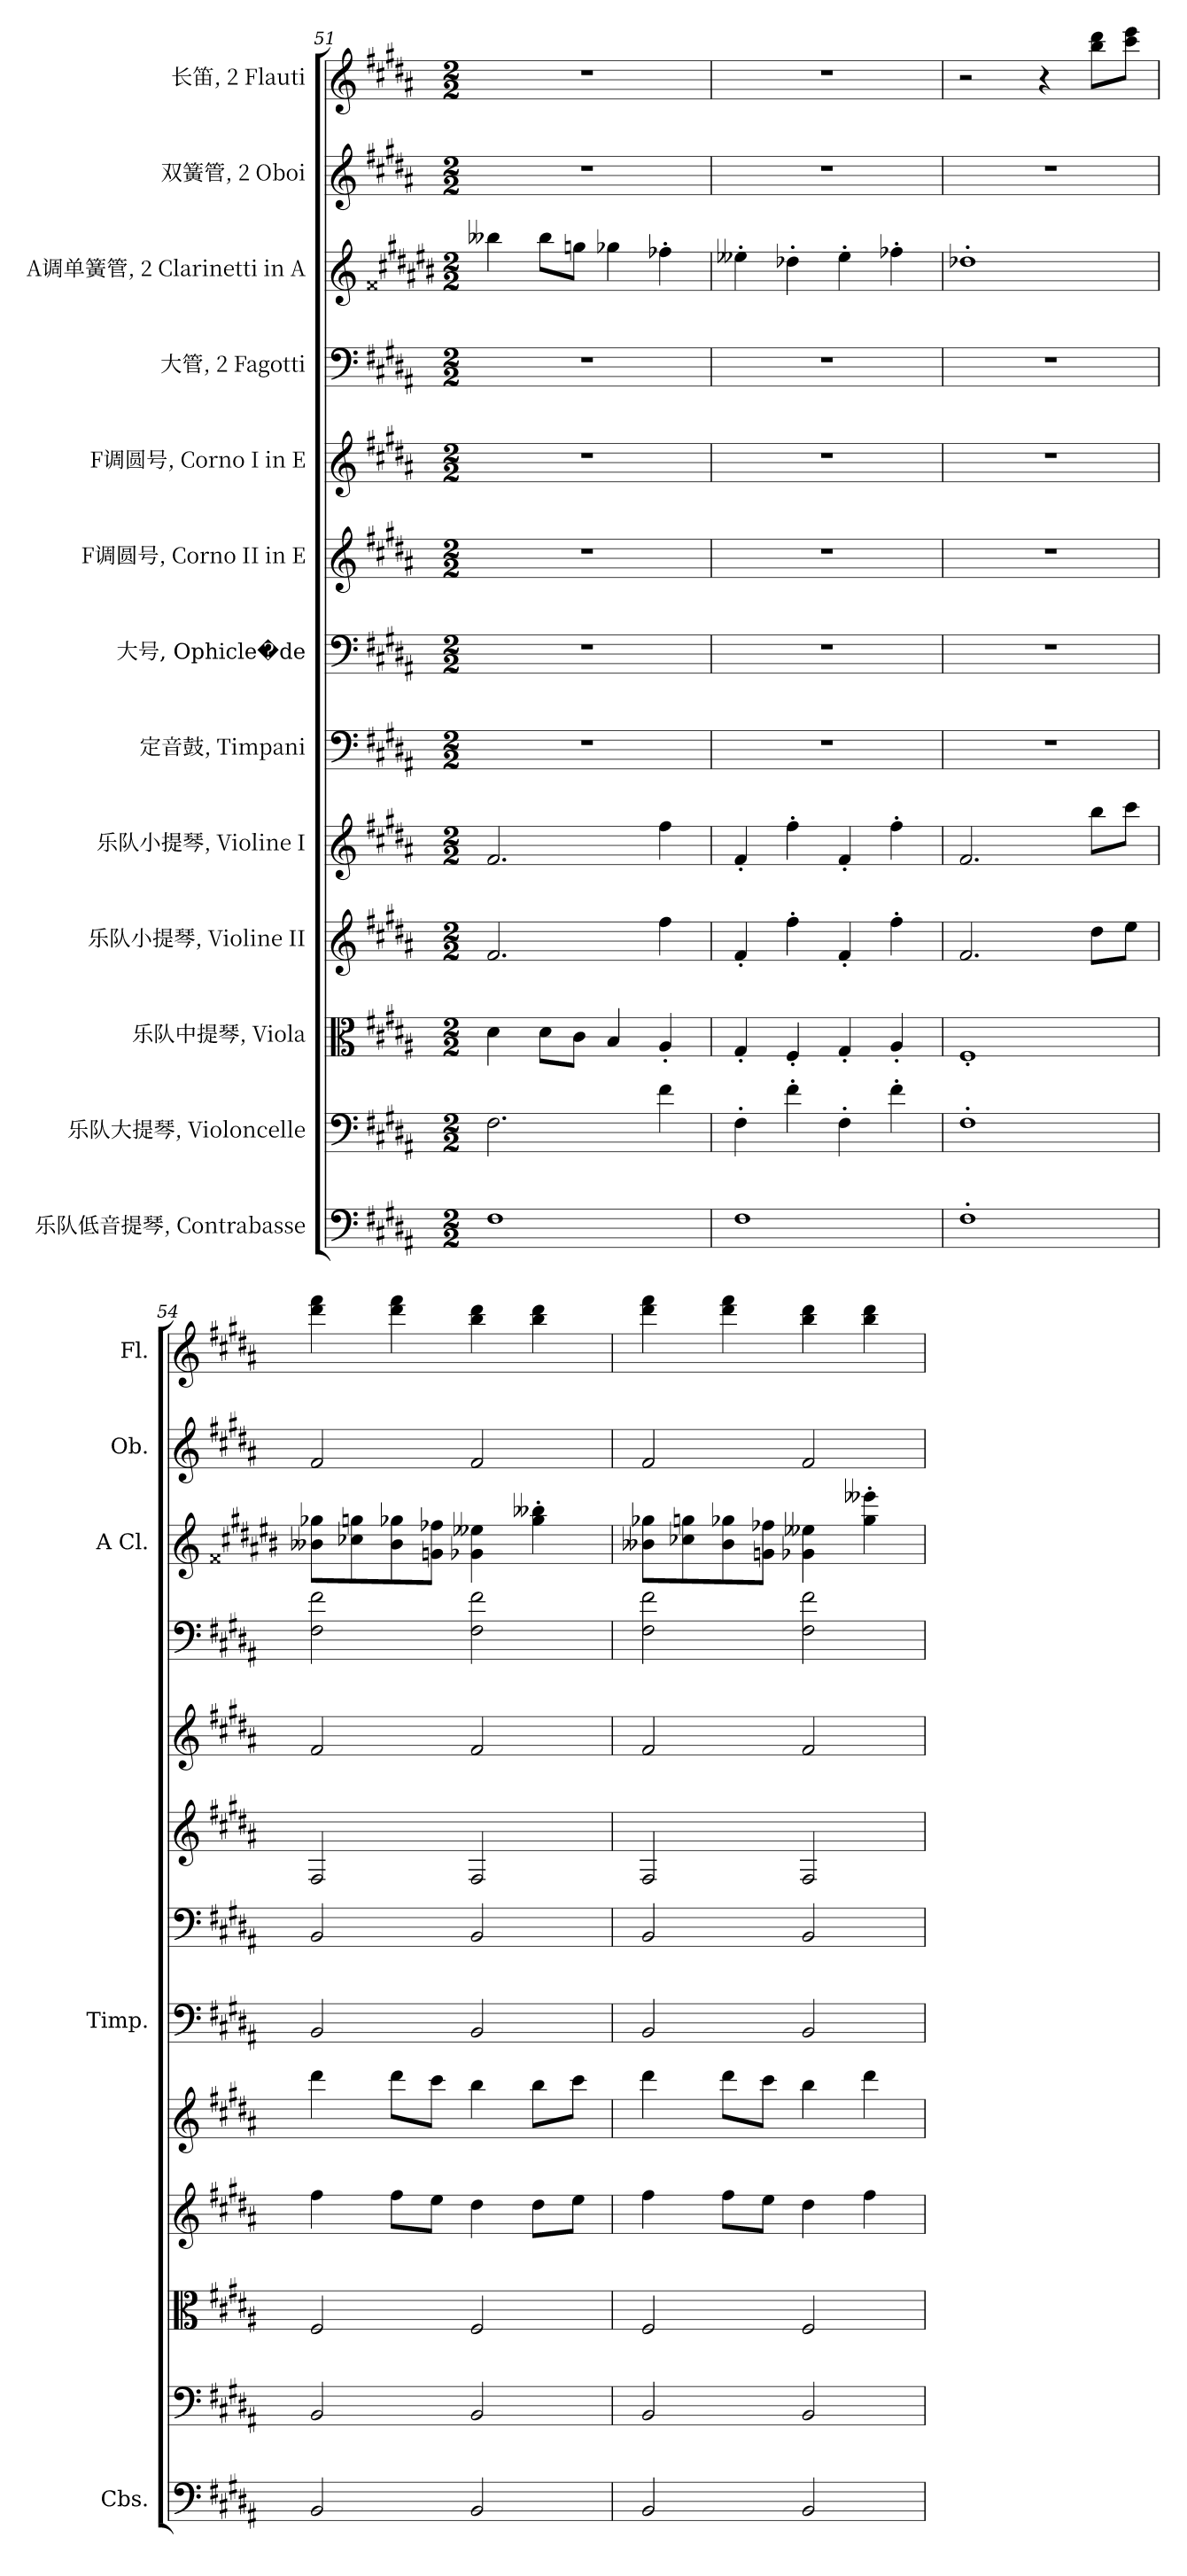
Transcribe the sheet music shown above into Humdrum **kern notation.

**kern	**kern	**kern	**kern	**kern	**kern	**kern	**kern	**kern	**kern	**kern	**kern	**kern
*part13	*part12	*part11	*part10	*part9	*part8	*part7	*part6	*part5	*part4	*part3	*part2	*part1
*staff13	*staff12	*staff11	*staff10	*staff9	*staff8	*staff7	*staff6	*staff5	*staff4	*staff3	*staff2	*staff1
*I"乐队低音提琴, Contrabasse	*I"乐队大提琴, Violoncelle	*I"乐队中提琴, Viola	*I"乐队小提琴, Violine II	*I"乐队小提琴, Violine I	*I"定音鼓, Timpani	*I"大号, Ophicle�de	*I"F调圆号, Corno II in E	*I"F调圆号, Corno I in E	*I"大管, 2 Fagotti	*I"A调单簧管, 2 Clarinetti in A	*I"双簧管, 2 Oboi	*I"长笛, 2 Flauti
*I'Cbs.	*	*	*	*	*I'Timp.	*	*	*	*	*I'A Cl.	*I'Ob.	*I'Fl.
*clefF4	*clefF4	*clefC3	*clefG2	*clefG2	*clefF4	*clefF4	*clefG2	*clefG2	*clefF4	*clefG2	*clefG2	*clefG2
*ITrd7c12	*	*	*	*	*	*	*ITrd4c7	*ITrd4c7	*	*ITrd2c3	*	*
*k[f#c#g#d#a#]	*k[f#c#g#d#a#]	*k[f#c#g#d#a#]	*k[f#c#g#d#a#]	*k[f#c#g#d#a#]	*k[f#c#g#d#a#]	*k[f#c#g#d#a#]	*k[f#c#g#d#]	*k[f#c#g#d#]	*k[f#c#g#d#a#]	*k[f##c#g#d#a#e#b#]	*k[f#c#g#d#a#]	*k[f#c#g#d#a#]
*M2/2	*M2/2	*M2/2	*M2/2	*M2/2	*M2/2	*M2/2	*M2/2	*M2/2	*M2/2	*M2/2	*M2/2	*M2/2
*MM253	*MM253	*MM253	*MM253	*MM253	*MM253	*MM253	*MM253	*MM253	*MM253	*MM253	*MM253	*MM253
=51	=51	=51	=51	=51	=51	=51	=51	=51	=51	=51	=51	=51
1FF#	2.F#\	4d#\	2.f#/	2.f#/	1r	1r	1r	1r	1r	4gg-X\	1r	1r
.	.	8d#\L	.	.	.	.	.	.	.	8gg-\L	.	.
.	.	8c#\J	.	.	.	.	.	.	.	8een\J	.	.
.	.	4B/	.	.	.	.	.	.	.	4ee-X\	.	.
.	4f#\	4A#'/	4ff#\	4ff#\	.	.	.	.	.	4dd-X'\	.	.
!!LO:PB:g=z
=52	=52	=52	=52	=52	=52	=52	=52	=52	=52	=52	=52	=52
*	*	*	*	*	*	*	*	*	*	*	*	*MM248
1FF#	4F#'\	4G#'/	4f#'/	4f#'/	1r	1r	1r	1r	1r	4cc-X'\	1r	1r
.	4f#'\	4F#'/	4ff#'\	4ff#'\	.	.	.	.	.	4b-X'\	.	.
.	4F#'\	4G#'/	4f#'/	4f#'/	.	.	.	.	.	4cc-'\	.	.
.	4f#'\	4A#'/	4ff#'\	4ff#'\	.	.	.	.	.	4dd-X'\	.	.
=53	=53	=53	=53	=53	=53	=53	=53	=53	=53	=53	=53	=53
*	*	*	*	*	*	*	*	*	*	*	*	*MM248
1FF#'	1F#'	1F#'	2.f#/	2.f#/	1r	1r	1r	1r	1r	1b-X'	1r	2r
*	*	*	*	*	*	*	*	*	*	*	*	*MM215
.	.	.	.	.	.	.	.	.	.	.	.	4r
*	*	*	*	*	*	*	*	*	*	*	*	*MM285
.	.	.	8dd#\L	8bb\L	.	.	.	.	.	.	.	8bb\ 8ddd#\L
.	.	.	8ee\J	8ccc#\J	.	.	.	.	.	.	.	8ccc#\ 8eee\J
=54	=54	=54	=54	=54	=54	=54	=54	=54	=54	=54	=54	=54
*	*	*	*	*	*	*	*	*	*	*	*	*MM264
2BBB/	2BB/	2F#/	4ff#\	4ddd#\	2BB/	2BB/	2BB/	2B/	2F#\ 2f#\	8g-X\ 8ee-X\L	2f#/	4ddd#\ 4fff#\
.	.	.	.	.	.	.	.	.	.	8a-X\ 8een\	.	.
.	.	.	8ff#\L	8ddd#\L	.	.	.	.	.	8g-\ 8ee-X\	.	4ddd#\ 4fff#\
.	.	.	8ee\J	8ccc#\J	.	.	.	.	.	8en\ 8dd-X\J	.	.
*	*	*	*	*	*	*	*	*	*	*	*	*MM285
2BBB/	2BB/	2F#/	4dd#\	4bb\	2BB/	2BB/	2BB/	2B/	2F#\ 2f#\	4e-X\ 4cc-X\	2f#/	4bb\ 4ddd#\
.	.	.	8dd#\L	8bb\L	.	.	.	.	.	4ee-\' 4gg-X\'	.	4bb\ 4ddd#\
.	.	.	8ee\J	8ccc#\J	.	.	.	.	.	.	.	.
=55	=55	=55	=55	=55	=55	=55	=55	=55	=55	=55	=55	=55
*	*	*	*	*	*	*	*	*	*	*	*	*MM264
2BBB/	2BB/	2F#/	4ff#\	4ddd#\	2BB/	2BB/	2BB/	2B/	2F#\ 2f#\	8g-X\ 8ee-X\L	2f#/	4ddd#\ 4fff#\
.	.	.	.	.	.	.	.	.	.	8a-X\ 8een\	.	.
.	.	.	8ff#\L	8ddd#\L	.	.	.	.	.	8g-\ 8ee-X\	.	4ddd#\ 4fff#\
.	.	.	8ee\J	8ccc#\J	.	.	.	.	.	8en\ 8dd-X\J	.	.
*	*	*	*	*	*	*	*	*	*	*	*	*MM285
2BBB/	2BB/	2F#/	4dd#\	4bb\	2BB/	2BB/	2BB/	2B/	2F#\ 2f#\	4e-X\ 4cc-X\	2f#/	4bb\ 4ddd#\
*	*	*	*	*	*	*	*	*	*	*	*	*MM260
.	.	.	4ff#\	4ddd#\	.	.	.	.	.	4ee-\' 4ccc-X\'	.	4bb\ 4ddd#\
=	=	=	=	=	=	=	=	=	=	=	=	=
*-	*-	*-	*-	*-	*-	*-	*-	*-	*-	*-	*-	*-
